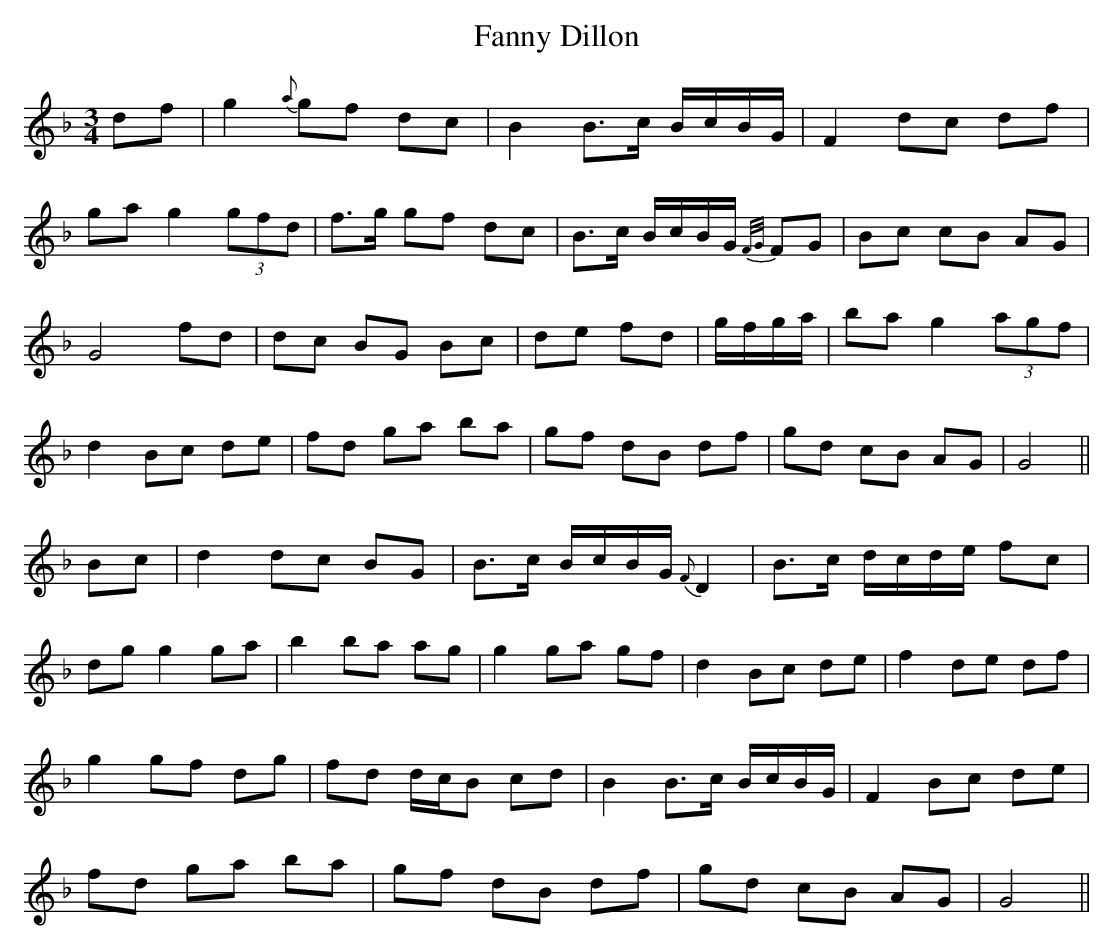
X:1
T:Fanny Dillon
M:3/4
L:1/8
K:Gdor
df|g2 {a}gf dc|B2 B>c B/c/B/G/|F2 dc df|
ga g2 (3gfd|f>g gf dc|B>c B/c/B/G/ {F/G/} FG|Bc cB AG|
G4 fd|dc BG Bc|de fd|g/f/g/a/|ba g2 (3agf|
d2 Bc de|fd ga ba|gf dB df|gd cB AG|G4||
Bc|d2 dc BG|B>c B/c/B/G/ {F}D2|B>c d/c/d/e/ fc|
dg g2 ga|b2 ba ag|g2 ga gf|d2 Bc de|f2 de df|
g2 gf dg|fd d/c/B cd|B2 B>c B/c/B/G/|F2 Bc de|
fd ga ba|gf dB df|gd cB AG|G4||
